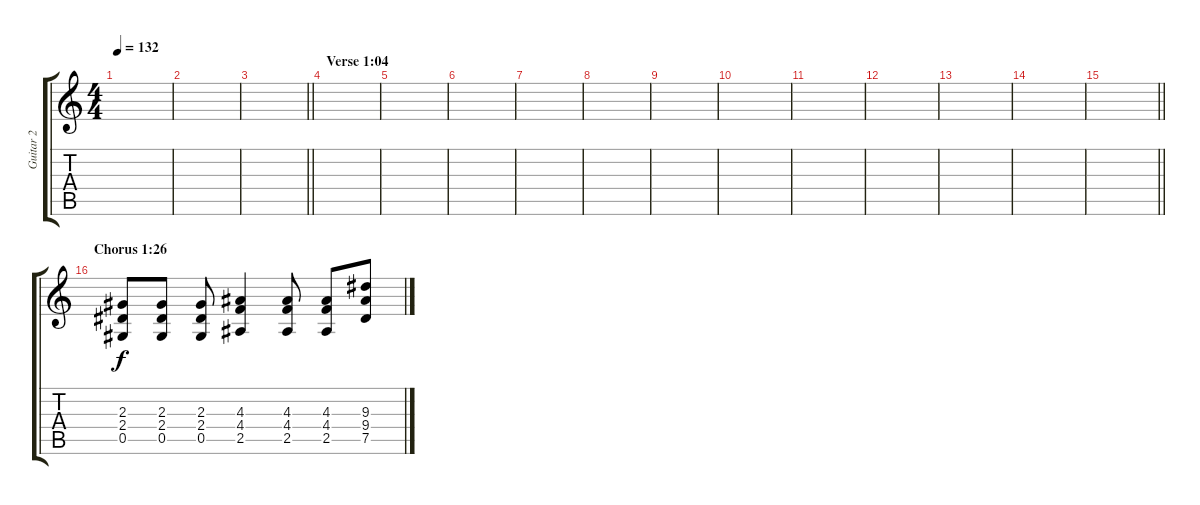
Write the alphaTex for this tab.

\track ("Guitar 2" "Guitar 2") {instrument overdrivenguitar}
\staff {score tabs}
\tuning (Eb4 Bb3 Gb3 Db3 Ab2 Eb2) {hide}
\ts (4 4)
\tempo 132
\clef g2
\ks c
|
|
\barLineRight lightlight
|
\section ("" "Verse 1:04")
|
|
|
|
|
|
|
|
|
|
|
\barLineRight lightlight
|
\section ("" "Chorus 1:26")
(2.3 2.4 0.5).8 (2.3 2.4 0.5).8 (2.3 2.4 0.5).8 (4.3 4.4 2.5).4 (4.3 4.4 2.5).8 (4.3 4.4 2.5).8 (9.3 9.4 7.5).8
